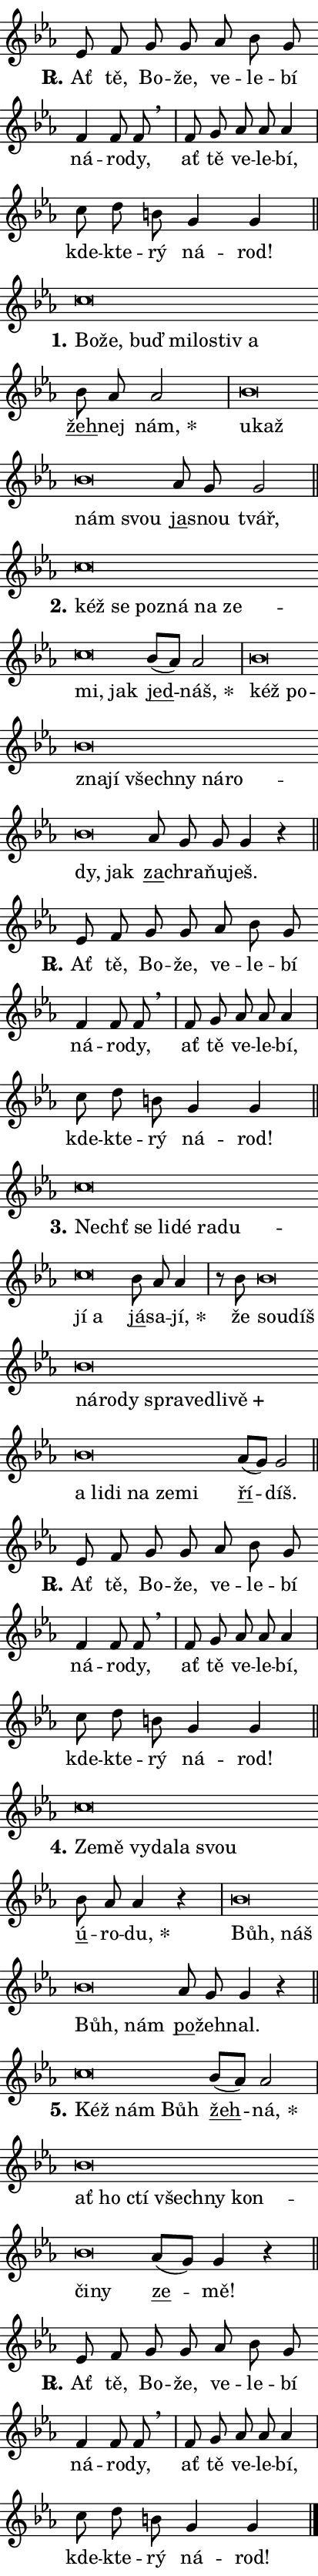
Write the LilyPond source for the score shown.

\version "2.22.1"
\header { tagline = "" }
\paper {
  indent = 0\cm
  top-margin = 0\cm
  right-margin = 0\cm
  bottom-margin = 0\cm
  left-margin = 0\cm
  paper-width = 7\cm
  page-breaking = #ly:one-page-breaking
  system-system-spacing.basic-distance = #11
  score-system-spacing.basic-distance = #11.3
  ragged-last = ##f
}


%% Author: Thomas Morley
%% https://lists.gnu.org/archive/html/lilypond-user/2020-05/msg00002.html
#(define (line-position grob)
"Returns position of @var[grob} in current system:
   @code{'start}, if at first time-step
   @code{'end}, if at last time-step
   @code{'middle} otherwise
"
  (let* ((col (ly:item-get-column grob))
         (ln (ly:grob-object col 'left-neighbor))
         (rn (ly:grob-object col 'right-neighbor))
         (col-to-check-left (if (ly:grob? ln) ln col))
         (col-to-check-right (if (ly:grob? rn) rn col))
         (break-dir-left
           (and
             (ly:grob-property col-to-check-left 'non-musical #f)
             (ly:item-break-dir col-to-check-left)))
         (break-dir-right
           (and
             (ly:grob-property col-to-check-right 'non-musical #f)
             (ly:item-break-dir col-to-check-right))))
        (cond ((eqv? 1 break-dir-left) 'start)
              ((eqv? -1 break-dir-right) 'end)
              (else 'middle))))

#(define (tranparent-at-line-position vctor)
  (lambda (grob)
  "Relying on @code{line-position} select the relevant enry from @var{vctor}.
Used to determine transparency,"
    (case (line-position grob)
      ((end) (not (vector-ref vctor 0)))
      ((middle) (not (vector-ref vctor 1)))
      ((start) (not (vector-ref vctor 2))))))

noteHeadBreakVisibility =
#(define-music-function (break-visibility)(vector?)
"Makes @code{NoteHead}s transparent relying on @var{break-visibility}"
#{
  \override NoteHead.transparent =
    #(tranparent-at-line-position break-visibility)
#})

#(define delete-ledgers-for-transparent-note-heads
  (lambda (grob)
    "Reads whether a @code{NoteHead} is transparent.
If so this @code{NoteHead} is removed from @code{'note-heads} from
@var{grob}, which is supposed to be @code{LedgerLineSpanner}.
As a result ledgers are not printed for this @code{NoteHead}"
    (let* ((nhds-array (ly:grob-object grob 'note-heads))
           (nhds-list
             (if (ly:grob-array? nhds-array)
                 (ly:grob-array->list nhds-array)
                 '()))
           ;; Relies on the transparent-property being done before
           ;; Staff.LedgerLineSpanner.after-line-breaking is executed.
           ;; This is fragile ...
           (to-keep
             (remove
               (lambda (nhd)
                 (ly:grob-property nhd 'transparent #f))
               nhds-list)))
      ;; TODO find a better method to iterate over grob-arrays, similiar
      ;; to filter/remove etc for lists
      ;; For now rebuilt from scratch
      (set! (ly:grob-object grob 'note-heads)  '())
      (for-each
        (lambda (nhd)
          (ly:pointer-group-interface::add-grob grob 'note-heads nhd))
        to-keep))))

hideNotes = {
  \noteHeadBreakVisibility #begin-of-line-visible
}
unHideNotes = {
  \noteHeadBreakVisibility #all-visible
}

% work-around for resetting accidentals
% https://lilypond.org/doc/v2.23/Documentation/notation/displaying-rhythms#unmetered-music
cadenzaMeasure = {
  \cadenzaOff
  \partial 1024 s1024
  \cadenzaOn
}

#(define-markup-command (accent layout props text) (markup?)
  "Underline accented syllable"
  (interpret-markup layout props
    #{\markup \override #'(offset . 4.3) \underline { #text }#}))

responsum = \markup \concat {
  "R" \hspace #-1.05 \path #0.1 #'((moveto 0 0.07) (lineto 0.9 0.8)) \hspace #0.05 "."
}

\layout {
    \context {
        \Staff
        \remove "Time_signature_engraver"
        \override LedgerLineSpanner.after-line-breaking = #delete-ledgers-for-transparent-note-heads
    }
    \context {
        \Voice {
            \override NoteHead.output-attributes = #'((class . "notehead"))
            \override Hairpin.height = #0.55
        }
    }
    \context {
        \Lyrics {
            \override StanzaNumber.output-attributes = #'((class . "stanzanumber"))
            \override LyricSpace.minimum-distance = #0.9
            \override LyricText.font-name = #"TeX Gyre Schola"
            \override LyricText.font-size = 1
            \override StanzaNumber.font-name = #"TeX Gyre Schola Bold"
            \override StanzaNumber.font-size = 1
        }
    }
}

% magnetic-lyrics.ily
%
%   written by
%     Jean Abou Samra <jean@abou-samra.fr>
%     Werner Lemberg <wl@gnu.org>
%
%   adapted by
%     Jiri Hon <jiri.hon@gmail.com>
%
% Version 2022-Apr-15

% https://www.mail-archive.com/lilypond-user@gnu.org/msg149350.html

#(define (Left_hyphen_pointer_engraver context)
   "Collect syllable-hyphen-syllable occurrences in lyrics and store
them in properties.  This engraver only looks to the left.  For
example, if the lyrics input is @code{foo -- bar}, it does the
following.

@itemize @bullet
@item
Set the @code{text} property of the @code{LyricHyphen} grob between
@q{foo} and @q{bar} to @code{foo}.

@item
Set the @code{left-hyphen} property of the @code{LyricText} grob with
text @q{foo} to the @code{LyricHyphen} grob between @q{foo} and
@q{bar}.
@end itemize

Use this auxiliary engraver in combination with the
@code{lyric-@/text::@/apply-@/magnetic-@/offset!} hook."
   (let ((hyphen #f)
         (text #f))
     (make-engraver
      (acknowledgers
       ((lyric-syllable-interface engraver grob source-engraver)
        (set! text grob)))
      (end-acknowledgers
       ((lyric-hyphen-interface engraver grob source-engraver)
        ;(when (not (grob::has-interface grob 'lyric-space-interface))
          (set! hyphen grob)));)
      ((stop-translation-timestep engraver)
       (when (and text hyphen)
         (ly:grob-set-object! text 'left-hyphen hyphen))
       (set! text #f)
       (set! hyphen #f)))))

#(define (lyric-text::apply-magnetic-offset! grob)
   "If the space between two syllables is less than the value in
property @code{LyricText@/.details@/.squash-threshold}, move the right
syllable to the left so that it gets concatenated with the left
syllable.

Use this function as a hook for
@code{LyricText@/.after-@/line-@/breaking} if the
@code{Left_@/hyphen_@/pointer_@/engraver} is active."
   (let ((hyphen (ly:grob-object grob 'left-hyphen #f)))
     (when hyphen
       (let ((left-text (ly:spanner-bound hyphen LEFT)))
         (when (grob::has-interface left-text 'lyric-syllable-interface)
           (let* ((common (ly:grob-common-refpoint grob left-text X))
                  (this-x-ext (ly:grob-extent grob common X))
                  (left-x-ext
                   (begin
                     ;; Trigger magnetism for left-text.
                     (ly:grob-property left-text 'after-line-breaking)
                     (ly:grob-extent left-text common X)))
                  ;; `delta` is the gap width between two syllables.
                  (delta (- (interval-start this-x-ext)
                            (interval-end left-x-ext)))
                  (details (ly:grob-property grob 'details))
                  (threshold (assoc-get 'squash-threshold details 0.2)))
             (when (< delta threshold)
               (let* (;; We have to manipulate the input text so that
                      ;; ligatures crossing syllable boundaries are not
                      ;; disabled.  For languages based on the Latin
                      ;; script this is essentially a beautification.
                      ;; However, for non-Western scripts it can be a
                      ;; necessity.
                      (lt (ly:grob-property left-text 'text))
                      (rt (ly:grob-property grob 'text))
                      (is-space (grob::has-interface hyphen 'lyric-space-interface))
                      (space (if is-space " " ""))
                      (space-markup (grob-interpret-markup grob " "))
                      (space-size (interval-length (ly:stencil-extent space-markup X)))
                      (extra-delta (if is-space space-size 0))
                      ;; Append new syllable.
                      (ltrt-space (if (and (string? lt) (string? rt))
                                (string-append lt space rt)
                                (make-concat-markup (list lt space rt))))
                      ;; Right-align `ltrt` to the right side.
                      (ltrt-space-markup (grob-interpret-markup
                               grob
                               (make-translate-markup
                                (cons (interval-length this-x-ext) 0)
                                (make-right-align-markup ltrt-space)))))
                 (begin
                   ;; Don't print `left-text`.
                   (ly:grob-set-property! left-text 'stencil #f)
                   ;; Set text and stencil (which holds all collected
                   ;; syllables so far) and shift it to the left.
                   (ly:grob-set-property! grob 'text ltrt-space)
                   (ly:grob-set-property! grob 'stencil ltrt-space-markup)
                   (ly:grob-translate-axis! grob (- (- delta extra-delta)) X))))))))))


#(define (lyric-hyphen::displace-bounds-first grob)
   ;; Make very sure this callback isn't triggered too early.
   (let ((left (ly:spanner-bound grob LEFT))
         (right (ly:spanner-bound grob RIGHT)))
     (ly:grob-property left 'after-line-breaking)
     (ly:grob-property right 'after-line-breaking)
     (ly:lyric-hyphen::print grob)))

squashThreshold = #0.4

\layout {
  \context {
    \Lyrics
    \consists #Left_hyphen_pointer_engraver
    \override LyricText.after-line-breaking =
      #lyric-text::apply-magnetic-offset!
    \override LyricHyphen.stencil = #lyric-hyphen::displace-bounds-first
    \override LyricText.details.squash-threshold = \squashThreshold
    \override LyricHyphen.minimum-distance = 0
    \override LyricHyphen.minimum-length = \squashThreshold
  }
}

squash = \override LyricText.details.squash-threshold = 9999
unSquash = \override LyricText.details.squash-threshold = \squashThreshold

left = \override LyricText.self-alignment-X = #LEFT
unLeft = \revert LyricText.self-alignment-X

starOffset = #(lambda (grob) 
                (let ((x_offset (ly:self-alignment-interface::aligned-on-x-parent grob)))
                  (if (= x_offset 0) 0 (+ x_offset 1.2))))

star = #(define-music-function (syllable)(string?)
"Append star separator at the end of a syllable"
#{
  \once \override LyricText.X-offset = #starOffset
  \lyricmode { \markup {
    #syllable
    \override #'((font-name . "TeX Gyre Schola Bold")) \hspace #0.2 \lower #0.65 \larger "*"
  } }
#})

starAccent = #(define-music-function (syllable)(string?)
"Append star separator at the end of a syllable and make accent"
#{
  \once \override LyricText.X-offset = #starOffset
  \lyricmode { \markup {
    \accent #syllable
    \override #'((font-name . "TeX Gyre Schola Bold")) \hspace #0.2 \lower #0.65 \larger "*"
  } }
#})

breath = #(define-music-function (syllable)(string?)
"Append breathing indicator at the end of a syllable"
#{
  \lyricmode { \markup { #syllable "+" } }
#})

optionalBreath = #(define-music-function (syllable)(string?)
"Append optional breathing indicator at the end of a syllable"
#{
  \lyricmode { \markup { #syllable "(+)" } }
#})


\score {
    <<
        \new Voice = "melody" { \cadenzaOn \key es \major \relative { es'8 f g g as bes g \bar "" f4 f8 f \breathe \cadenzaMeasure \bar "|" f g as as as4 \cadenzaMeasure \bar "|" c8 d b g4 g \cadenzaMeasure \bar "||" \break } }
        \new Lyrics \lyricsto "melody" { \lyricmode { \set stanza = \responsum
Ať tě, Bo -- že, ve -- le -- bí ná -- ro -- dy, ať tě ve -- le -- bí, kde -- kte -- rý ná -- rod! } }
    >>
    \layout {}
}

\score {
    <<
        \new Voice = "melody" { \cadenzaOn \key es \major \relative { c''\breve*1/16 \hideNotes \breve*1/16 \bar "" \breve*1/16 \bar "" \breve*1/16 \bar "" \breve*1/16 \bar "" \breve*1/16 \breve*1/16 \bar "" \unHideNotes \bar "" bes8 as as2 \cadenzaMeasure \bar "|" bes\breve*1/16 \hideNotes \breve*1/16 \bar "" \breve*1/16 \breve*1/16 \bar "" \unHideNotes \bar "" as8 g g2 \cadenzaMeasure \bar "||" \break } }
        \new Lyrics \lyricsto "melody" { \lyricmode { \set stanza = "1."
\left Bo -- \squash že, buď mi -- lo -- stiv a \unLeft \unSquash \markup \accent žeh -- nej \star nám, \left u -- \squash kaž nám svou \unLeft \unSquash \markup \accent ja -- snou tvář, } }
    >>
    \layout {}
}

\score {
    <<
        \new Voice = "melody" { \cadenzaOn \key es \major \relative { c''\breve*1/16 \hideNotes \breve*1/16 \bar "" \breve*1/16 \bar "" \breve*1/16 \bar "" \breve*1/16 \bar "" \breve*1/16 \bar "" \breve*1/16 \breve*1/16 \bar "" \unHideNotes \bar "" bes8[( as)] as2 \cadenzaMeasure \bar "|" bes\breve*1/16 \hideNotes \breve*1/16 \bar "" \breve*1/16 \bar "" \breve*1/16 \bar "" \breve*1/16 \bar "" \breve*1/16 \bar "" \breve*1/16 \bar "" \breve*1/16 \bar "" \breve*1/16 \breve*1/16 \bar "" \unHideNotes \bar "" as8 g g g4 r \cadenzaMeasure \bar "||" \break } }
        \new Lyrics \lyricsto "melody" { \lyricmode { \set stanza = "2."
\left kéž \squash se po -- zná na ze -- mi, jak \unLeft \unSquash \markup \accent jed -- \star náš, \left kéž \squash po -- zna -- jí všech -- ny ná -- ro -- dy, jak \unLeft \unSquash \markup \accent za -- chra -- ňu -- ješ. } }
    >>
    \layout {}
}

\score {
    <<
        \new Voice = "melody" { \cadenzaOn \key es \major \relative { es'8 f g g as bes g \bar "" f4 f8 f \breathe \cadenzaMeasure \bar "|" f g as as as4 \cadenzaMeasure \bar "|" c8 d b g4 g \cadenzaMeasure \bar "||" \break } }
        \new Lyrics \lyricsto "melody" { \lyricmode { \set stanza = \responsum
Ať tě, Bo -- že, ve -- le -- bí ná -- ro -- dy, ať tě ve -- le -- bí, kde -- kte -- rý ná -- rod! } }
    >>
    \layout {}
}

\score {
    <<
        \new Voice = "melody" { \cadenzaOn \key es \major \relative { c''\breve*1/16 \hideNotes \breve*1/16 \bar "" \breve*1/16 \bar "" \breve*1/16 \bar "" \breve*1/16 \bar "" \breve*1/16 \bar "" \breve*1/16 \breve*1/16 \bar "" \unHideNotes \bar "" bes8 as as4 \cadenzaMeasure \bar "|" r8 bes8 bes\breve*1/16 \hideNotes \breve*1/16 \bar "" \breve*1/16 \bar "" \breve*1/16 \bar "" \breve*1/16 \bar "" \breve*1/16 \bar "" \breve*1/16 \bar "" \breve*1/16 \bar "" \breve*1/16 \bar "" \breve*1/16 \bar "" \breve*1/16 \bar "" \breve*1/16 \bar "" \breve*1/16 \bar "" \breve*1/16 \breve*1/16 \bar "" \unHideNotes \bar "" as8[( g)] g2 \cadenzaMeasure \bar "||" \break } }
        \new Lyrics \lyricsto "melody" { \lyricmode { \set stanza = "3."
\left Nechť \squash se li -- dé ra -- du -- jí a \unLeft \unSquash \markup \accent já -- sa -- \star jí, že \left sou -- \squash díš ná -- ro -- dy spra -- ve -- dli -- \breath "vě" a li -- di na ze -- mi \unLeft \unSquash \markup \accent ří -- díš. } }
    >>
    \layout {}
}

\score {
    <<
        \new Voice = "melody" { \cadenzaOn \key es \major \relative { es'8 f g g as bes g \bar "" f4 f8 f \breathe \cadenzaMeasure \bar "|" f g as as as4 \cadenzaMeasure \bar "|" c8 d b g4 g \cadenzaMeasure \bar "||" \break } }
        \new Lyrics \lyricsto "melody" { \lyricmode { \set stanza = \responsum
Ať tě, Bo -- že, ve -- le -- bí ná -- ro -- dy, ať tě ve -- le -- bí, kde -- kte -- rý ná -- rod! } }
    >>
    \layout {}
}

\score {
    <<
        \new Voice = "melody" { \cadenzaOn \key es \major \relative { c''\breve*1/16 \hideNotes \breve*1/16 \bar "" \breve*1/16 \bar "" \breve*1/16 \bar "" \breve*1/16 \breve*1/16 \bar "" \unHideNotes \bar "" bes8 as as4 r \cadenzaMeasure \bar "|" bes\breve*1/16 \hideNotes \breve*1/16 \bar "" \breve*1/16 \breve*1/16 \bar "" \unHideNotes \bar "" as8 g g4 r \cadenzaMeasure \bar "||" \break } }
        \new Lyrics \lyricsto "melody" { \lyricmode { \set stanza = "4."
\left Ze -- \squash mě vy -- da -- la svou \unLeft \unSquash \markup \accent ú -- ro -- \star du, \left Bůh, \squash náš Bůh, nám \unLeft \unSquash \markup \accent po -- žeh -- nal. } }
    >>
    \layout {}
}

\score {
    <<
        \new Voice = "melody" { \cadenzaOn \key es \major \relative { c''\breve*1/16 \hideNotes \breve*1/16 \breve*1/16 \bar "" \unHideNotes \bar "" bes8[( as)] as2 \cadenzaMeasure \bar "|" bes\breve*1/16 \hideNotes \breve*1/16 \bar "" \breve*1/16 \bar "" \breve*1/16 \bar "" \breve*1/16 \bar "" \breve*1/16 \bar "" \breve*1/16 \breve*1/16 \bar "" \unHideNotes \bar "" as8[( g)] g4 r \cadenzaMeasure \bar "||" \break } }
        \new Lyrics \lyricsto "melody" { \lyricmode { \set stanza = "5."
\left Kéž \squash nám Bůh \unLeft \unSquash \markup \accent žeh -- \star ná, \left ať \squash ho ctí všech -- ny kon -- či -- ny \unLeft \unSquash \markup \accent ze -- mě! } }
    >>
    \layout {}
}

\score {
    <<
        \new Voice = "melody" { \cadenzaOn \key es \major \relative { es'8 f g g as bes g \bar "" f4 f8 f \breathe \cadenzaMeasure \bar "|" f g as as as4 \cadenzaMeasure \bar "|" c8 d b g4 g \cadenzaMeasure \bar "||" \break } \bar "|." }
        \new Lyrics \lyricsto "melody" { \lyricmode { \set stanza = \responsum
Ať tě, Bo -- že, ve -- le -- bí ná -- ro -- dy, ať tě ve -- le -- bí, kde -- kte -- rý ná -- rod! } }
    >>
    \layout {}
}
